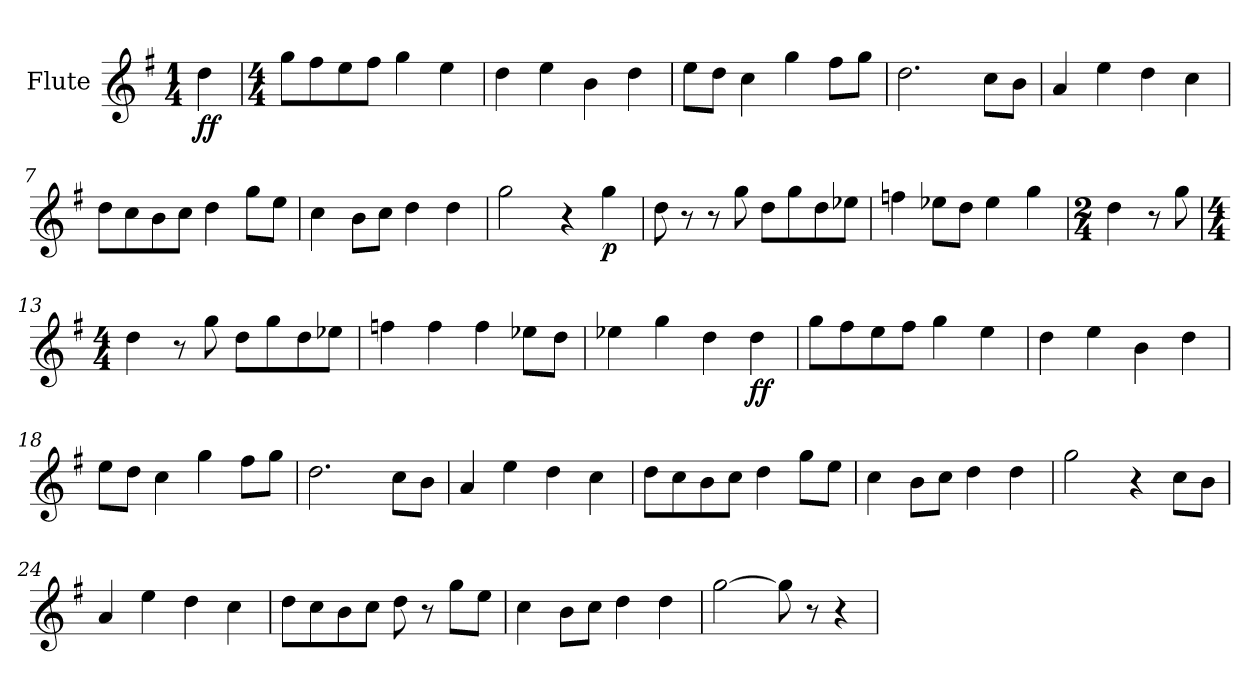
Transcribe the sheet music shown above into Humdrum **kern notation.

**kern	**dynam
*part1	*part1
*staff1	*staff1
*I"Flute	*
*I'Fl.	*
*clefG2	*
*k[f#]	*
*M1/4	*
*MM152	*
=1	=1
!	!LO:DY:b
4dd\	ff
=2	=2
*M4/4	*
8gg\L	.
8ff#\	.
8ee\	.
8ff#\J	.
4gg\	.
4ee\	.
=3	=3
4dd\	.
4ee\	.
4b\	.
4dd\	.
=4	=4
8ee\L	.
8dd\J	.
4cc\	.
4gg\	.
8ff#\L	.
8gg\J	.
=5	=5
2.dd\	.
8cc\L	.
8b\J	.
=6	=6
4a/	.
4ee\	.
4dd\	.
4cc\	.
=7	=7
8dd\L	.
8cc\	.
8b\	.
8cc\J	.
4dd\	.
8gg\L	.
8ee\J	.
=8	=8
4cc\	.
8b\L	.
8cc\J	.
4dd\	.
4dd\	.
!!LO:LB:g=z
=9	=9
2gg\	.
4r	.
!	!LO:DY:b
4gg\	p
=10	=10
8dd\	.
8r	.
8r	.
8gg\	.
8dd\L	.
8gg\	.
8dd\	.
8ee-X\J	.
=11	=11
4ffn\	.
8ee-X\L	.
8dd\J	.
4ee-\	.
4gg\	.
=12	=12
*M2/4	*
4dd\	.
8r	.
8gg\	.
=13	=13
*M4/4	*
4dd\	.
8r	.
8gg\	.
8dd\L	.
8gg\	.
8dd\	.
8ee-X\J	.
=14	=14
4ffn\	.
4ff\	.
4ff\	.
8ee-X\L	.
8dd\J	.
=15	=15
4ee-X\	.
4gg\	.
4dd\	.
!	!LO:DY:b
4dd\	ff
!!LO:LB:g=z
=16	=16
8gg\L	.
8ff#\	.
8ee\	.
8ff#\J	.
4gg\	.
4ee\	.
=17	=17
4dd\	.
4ee\	.
4b\	.
4dd\	.
=18	=18
8ee\L	.
8dd\J	.
4cc\	.
4gg\	.
8ff#\L	.
8gg\J	.
=19	=19
2.dd\	.
8cc\L	.
8b\J	.
=20	=20
4a/	.
4ee\	.
4dd\	.
4cc\	.
=21	=21
8dd\L	.
8cc\	.
8b\	.
8cc\J	.
4dd\	.
8gg\L	.
8ee\J	.
=22	=22
4cc\	.
8b\L	.
8cc\J	.
4dd\	.
4dd\	.
=23	=23
2gg\	.
4r	.
8cc\L	.
8b\J	.
!!LO:LB:g=z
=24	=24
4a/	.
4ee\	.
4dd\	.
*MM80	*
4cc\	.
=25	=25
8dd\L	.
8cc\	.
8b\	.
8cc\J	.
8dd\	.
8r	.
8gg\L	.
8ee\J	.
=26	=26
4cc\	.
8b\L	.
8cc\J	.
4dd\	.
4dd\	.
=27	=27
[2gg\	.
8gg\]	.
8r	.
4r	.
=	=
*-	*-
